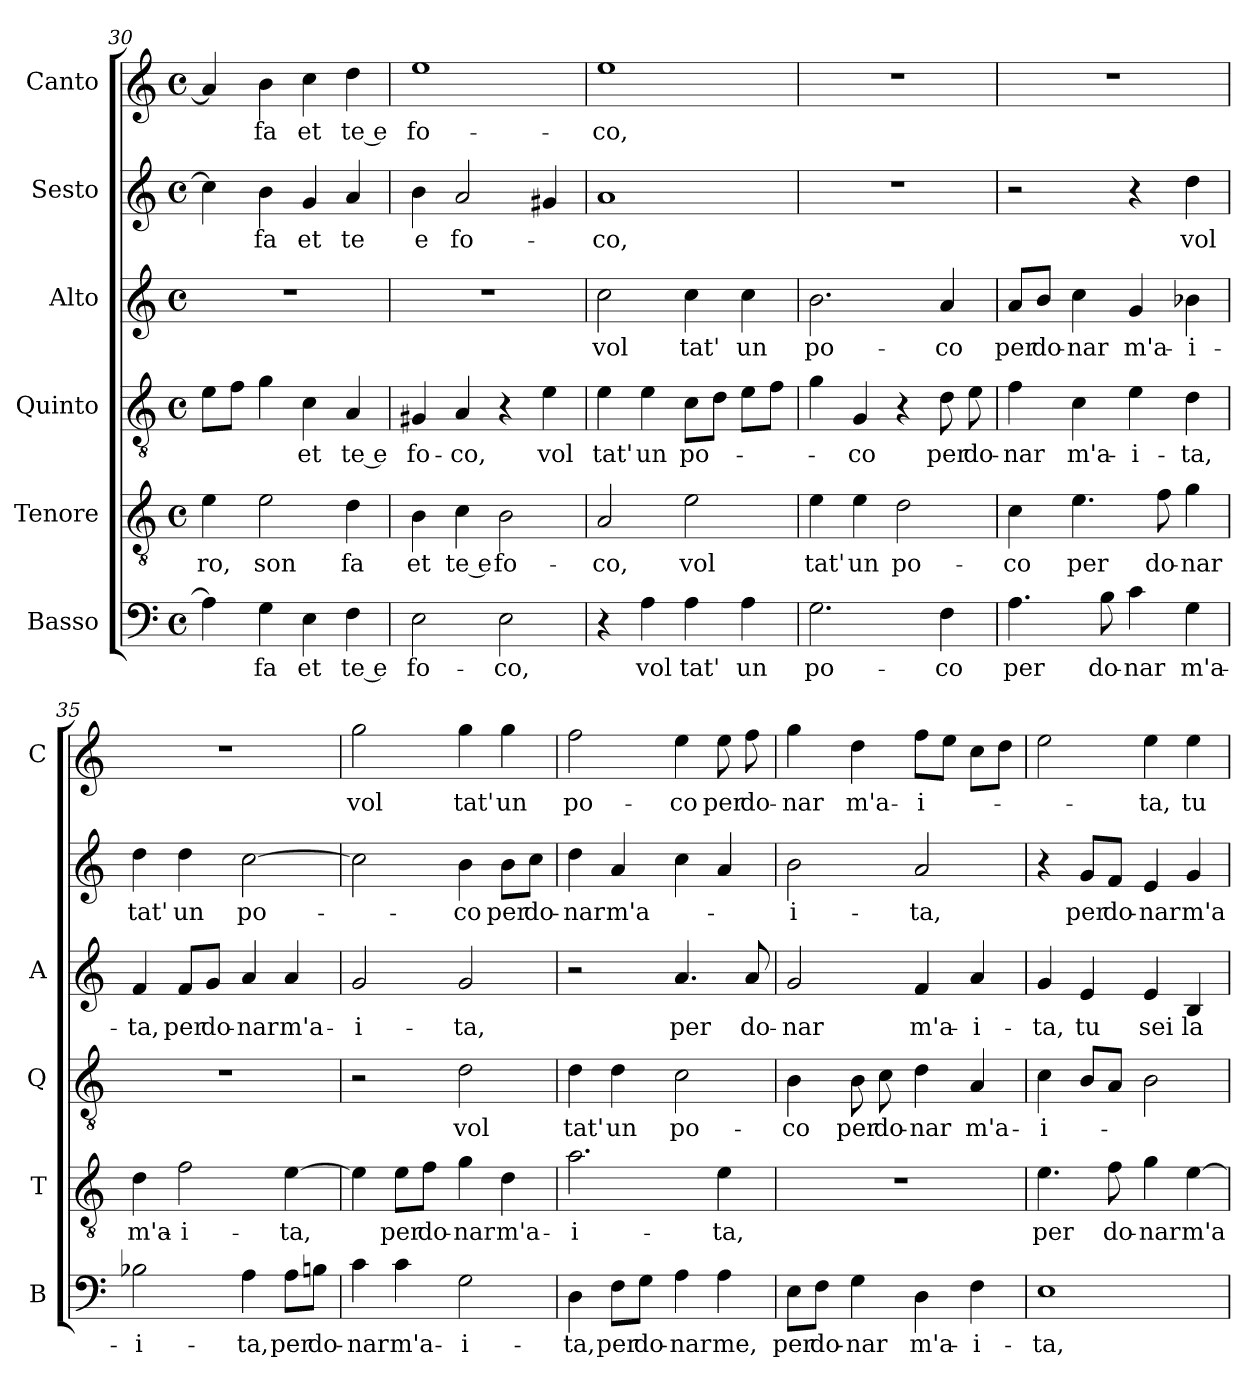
**kern	**text	**kern	**text	**kern	**text	**kern	**text	**kern	**text	**kern	**text
*part6	*part6	*part5	*part5	*part4	*part4	*part3	*part3	*part2	*part2	*part1	*part1
*staff6	*staff6	*staff5	*staff5	*staff4	*staff4	*staff3	*staff3	*staff2	*staff2	*staff1	*staff1
*I"Basso	*	*I"Tenore	*	*I"Quinto	*	*I"Alto	*	*I"Sesto	*	*I"Canto	*
*I'B	*	*I'T	*	*I'Q	*	*I'A	*	*	*	*I'C	*
*clefF4	*	*clefGv2	*	*clefGv2	*	*clefG2	*	*clefG2	*	*clefG2	*
*k[]	*	*k[]	*	*k[]	*	*k[]	*	*k[]	*	*k[]	*
*C:	*	*C:	*	*C:	*	*C:	*	*C:	*	*C:	*
*M4/4	*	*M4/4	*	*M4/4	*	*M4/4	*	*M4/4	*	*M4/4	*
*met(c)	*	*met(c)	*	*met(c)	*	*met(c)	*	*met(c)	*	*met(c)	*
=30	=30	=30	=30	=30	=30	=30	=30	=30	=30	=30	=30
!	!	!	!LO:LY:b	!	!	!	!	!	!	!	!
4A\]	.	4e\	-ro,	8e\L	.	1r	.	4cc\]	.	4a/]	.
.	.	.	.	8f\J	.	.	.	.	.	.	.
!	!LO:LY:b	!	!LO:LY:b	!	!	!	!	!	!LO:LY:b	!	!LO:LY:b
4G\	fa	2e\	son	4g\	.	.	.	4b\	fa	4b\	fa
!	!LO:LY:b	!	!	!	!LO:LY:b	!	!	!	!LO:LY:b	!	!LO:LY:b
4E\	et	.	.	4c\	et	.	.	4g/	et	4cc\	et
!	!LO:LY:b	!	!LO:LY:b	!	!LO:LY:b	!	!	!	!LO:LY:b	!	!LO:LY:b
4F\	te e	4d\	fa	4A/	te e	.	.	4a/	te	4dd\	te e
=31	=31	=31	=31	=31	=31	=31	=31	=31	=31	=31	=31
!	!LO:LY:b	!	!LO:LY:b	!	!LO:LY:b	!	!	!	!LO:LY:b	!	!LO:LY:b
2E\	fo-	4B\	et	4G#X/	fo-	1r	.	4b\	e	1ee	fo-
!	!	!	!LO:LY:b	!	!LO:LY:b	!	!	!	!LO:LY:b	!	!
.	.	4c\	te e	4A/	-co,	.	.	2a/	fo-	.	.
!	!LO:LY:b	!	!LO:LY:b	!	!	!	!	!	!	!	!
2E\	-co,	2B\	fo-	4r	.	.	.	.	.	.	.
!	!	!	!	!	!LO:LY:b	!	!	!	!	!	!
.	.	.	.	4e\	vol	.	.	4g#X/	.	.	.
=32	=32	=32	=32	=32	=32	=32	=32	=32	=32	=32	=32
!	!	!	!LO:LY:b	!	!LO:LY:b	!	!LO:LY:b	!	!LO:LY:b	!	!LO:LY:b
4r	.	2A/	-co,	4e\	tat'	2cc\	vol	1a	-co,	1ee	-co,
!	!LO:LY:b	!	!	!	!LO:LY:b	!	!	!	!	!	!
4A\	vol	.	.	4e\	un	.	.	.	.	.	.
!	!LO:LY:b	!	!LO:LY:b	!	!LO:LY:b	!	!LO:LY:b	!	!	!	!
4A\	tat'	2e\	vol	8c\L	po-	4cc\	tat'	.	.	.	.
.	.	.	.	8d\J	.	.	.	.	.	.	.
!	!LO:LY:b	!	!	!	!	!	!LO:LY:b	!	!	!	!
4A\	un	.	.	8e\L	.	4cc\	un	.	.	.	.
.	.	.	.	8f\J	.	.	.	.	.	.	.
!!LO:LB:g=z
=33	=33	=33	=33	=33	=33	=33	=33	=33	=33	=33	=33
!	!LO:LY:b	!	!LO:LY:b	!	!	!	!LO:LY:b	!	!	!	!
2.G\	po-	4e\	tat'	4g\	.	2.b\	po-	1r	.	1r	.
!	!	!	!LO:LY:b	!	!LO:LY:b	!	!	!	!	!	!
.	.	4e\	un	4G/	-co	.	.	.	.	.	.
!	!	!	!LO:LY:b	!	!	!	!	!	!	!	!
.	.	2d\	po-	4r	.	.	.	.	.	.	.
!	!LO:LY:b	!	!	!	!LO:LY:b	!	!LO:LY:b	!	!	!	!
4F\	-co	.	.	8d\	per	4a/	-co	.	.	.	.
!	!	!	!	!	!LO:LY:b	!	!	!	!	!	!
.	.	.	.	8e\	do-	.	.	.	.	.	.
=34	=34	=34	=34	=34	=34	=34	=34	=34	=34	=34	=34
!	!LO:LY:b	!	!LO:LY:b	!	!LO:LY:b	!	!LO:LY:b	!	!	!	!
4.A\	per	4c\	-co	4f\	-nar	8a/L	per	2r	.	1r	.
!	!	!	!	!	!	!	!LO:LY:b	!	!	!	!
.	.	.	.	.	.	8b/J	do-	.	.	.	.
!	!	!	!LO:LY:b	!	!LO:LY:b	!	!LO:LY:b	!	!	!	!
.	.	4.e\	per	4c\	m'a-	4cc\	-nar	.	.	.	.
!	!LO:LY:b	!	!	!	!	!	!	!	!	!	!
8B\	do-	.	.	.	.	.	.	.	.	.	.
!	!LO:LY:b	!	!	!	!LO:LY:b	!	!LO:LY:b	!	!	!	!
4c\	-nar	.	.	4e\	-i-	4g/	m'a-	4r	.	.	.
!	!	!	!LO:LY:b	!	!	!	!	!	!	!	!
.	.	8f\	do-	.	.	.	.	.	.	.	.
!	!LO:LY:b	!	!LO:LY:b	!	!LO:LY:b	!	!LO:LY:b	!	!LO:LY:b	!	!
4G\	m'a-	4g\	-nar	4d\	-ta,	4b-X\	-i-	4dd\	vol	.	.
=35	=35	=35	=35	=35	=35	=35	=35	=35	=35	=35	=35
!	!LO:LY:b	!	!LO:LY:b	!	!	!	!LO:LY:b	!	!LO:LY:b	!	!
2B-X\	-i-	4d\	m'a-	1r	.	4f/	-ta,	4dd\	tat'	1r	.
!	!	!	!LO:LY:b	!	!	!	!LO:LY:b	!	!LO:LY:b	!	!
.	.	2f\	-i-	.	.	8f/L	per	4dd\	un	.	.
!	!	!	!	!	!	!	!LO:LY:b	!	!	!	!
.	.	.	.	.	.	8g/J	do-	.	.	.	.
!	!LO:LY:b	!	!	!	!	!	!LO:LY:b	!	!LO:LY:b	!	!
4A\	-ta,	.	.	.	.	4a/	-nar	[2cc\	po-	.	.
!	!LO:LY:b	!	!LO:LY:b	!	!	!	!LO:LY:b	!	!	!	!
8A\L	per	[4e\	-ta,	.	.	4a/	m'a-	.	.	.	.
!	!LO:LY:b	!	!	!	!	!	!	!	!	!	!
8Bn\J	do-	.	.	.	.	.	.	.	.	.	.
=36	=36	=36	=36	=36	=36	=36	=36	=36	=36	=36	=36
!	!LO:LY:b	!	!	!	!	!	!LO:LY:b	!	!	!	!LO:LY:b
4c\	-nar	4e\]	.	2r	.	2g/	-i-	2cc\]	.	2gg\	vol
!	!LO:LY:b	!	!LO:LY:b	!	!	!	!	!	!	!	!
4c\	m'a-	8e\L	per	.	.	.	.	.	.	.	.
!	!	!	!LO:LY:b	!	!	!	!	!	!	!	!
.	.	8f\J	do-	.	.	.	.	.	.	.	.
!	!LO:LY:b	!	!LO:LY:b	!	!LO:LY:b	!	!LO:LY:b	!	!LO:LY:b	!	!LO:LY:b
2G\	-i-	4g\	-nar	2d\	vol	2g/	-ta,	4b\	-co	4gg\	tat'
!	!	!	!LO:LY:b	!	!	!	!	!	!LO:LY:b	!	!LO:LY:b
.	.	4d\	m'a-	.	.	.	.	8b\L	per	4gg\	un
!	!	!	!	!	!	!	!	!	!LO:LY:b	!	!
.	.	.	.	.	.	.	.	8cc\J	do-	.	.
=37	=37	=37	=37	=37	=37	=37	=37	=37	=37	=37	=37
!	!LO:LY:b	!	!LO:LY:b	!	!LO:LY:b	!	!	!	!LO:LY:b	!	!LO:LY:b
4D\	-ta,	2.a\	-i-	4d\	tat'	2r	.	4dd\	-nar	2ff\	po-
!	!LO:LY:b	!	!	!	!LO:LY:b	!	!	!	!LO:LY:b	!	!
8F\L	per	.	.	4d\	un	.	.	4a/	m'a-	.	.
!	!LO:LY:b	!	!	!	!	!	!	!	!	!	!
8G\J	do-	.	.	.	.	.	.	.	.	.	.
!	!LO:LY:b	!	!	!	!LO:LY:b	!	!LO:LY:b	!	!	!	!LO:LY:b
4A\	-nar	.	.	2c\	po-	4.a/	per	4cc\	.	4ee\	-co
!	!LO:LY:b	!	!LO:LY:b	!	!	!	!	!	!	!	!LO:LY:b
4A\	me,	4e\	-ta,	.	.	.	.	4a/	.	8ee\	per
!	!	!	!	!	!	!	!LO:LY:b	!	!	!	!LO:LY:b
.	.	.	.	.	.	8a/	do-	.	.	8ff\	do-
!!LO:PB:g=z
=38	=38	=38	=38	=38	=38	=38	=38	=38	=38	=38	=38
!	!LO:LY:b	!	!	!	!LO:LY:b	!	!LO:LY:b	!	!LO:LY:b	!	!LO:LY:b
8E\L	per	1r	.	4B\	-co	2g/	-nar	2b\	-i-	4gg\	-nar
!	!LO:LY:b	!	!	!	!	!	!	!	!	!	!
8F\J	do-	.	.	.	.	.	.	.	.	.	.
!	!LO:LY:b	!	!	!	!LO:LY:b	!	!	!	!	!	!LO:LY:b
4G\	-nar	.	.	8B\	per	.	.	.	.	4dd\	m'a-
!	!	!	!	!	!LO:LY:b	!	!	!	!	!	!
.	.	.	.	8c\	do-	.	.	.	.	.	.
!	!LO:LY:b	!	!	!	!LO:LY:b	!	!LO:LY:b	!	!LO:LY:b	!	!LO:LY:b
4D\	m'a-	.	.	4d\	-nar	4f/	m'a-	2a/	-ta,	8ff\L	-i-
.	.	.	.	.	.	.	.	.	.	8ee\J	.
!	!LO:LY:b	!	!	!	!LO:LY:b	!	!LO:LY:b	!	!	!	!
4F\	-i-	.	.	4A/	m'a-	4a/	-i-	.	.	8cc\L	.
.	.	.	.	.	.	.	.	.	.	8dd\J	.
=39	=39	=39	=39	=39	=39	=39	=39	=39	=39	=39	=39
!	!LO:LY:b	!	!LO:LY:b	!	!LO:LY:b	!	!LO:LY:b	!	!	!	!
1E	-ta,	4.e\	per	4c\	-i-	4g/	-ta,	4r	.	2ee\	.
!	!	!	!	!	!	!	!LO:LY:b	!	!LO:LY:b	!	!
.	.	.	.	8B/L	.	4e/	tu	8g/L	per	.	.
!	!	!	!LO:LY:b	!	!	!	!	!	!LO:LY:b	!	!
.	.	8f\	do-	8A/J	.	.	.	8f/J	do-	.	.
!	!	!	!LO:LY:b	!	!	!	!LO:LY:b	!	!LO:LY:b	!	!LO:LY:b
.	.	4g\	-nar	2B\	.	4e/	sei	4e/	-nar	4ee\	-ta,
!	!	!	!LO:LY:b	!	!	!	!LO:LY:b	!	!LO:LY:b	!	!LO:LY:b
.	.	[4e\	m'a-	.	.	4B/	la	4g/	m'a-	4ee\	tu
=	=	=	=	=	=	=	=	=	=	=	=
*-	*-	*-	*-	*-	*-	*-	*-	*-	*-	*-	*-
